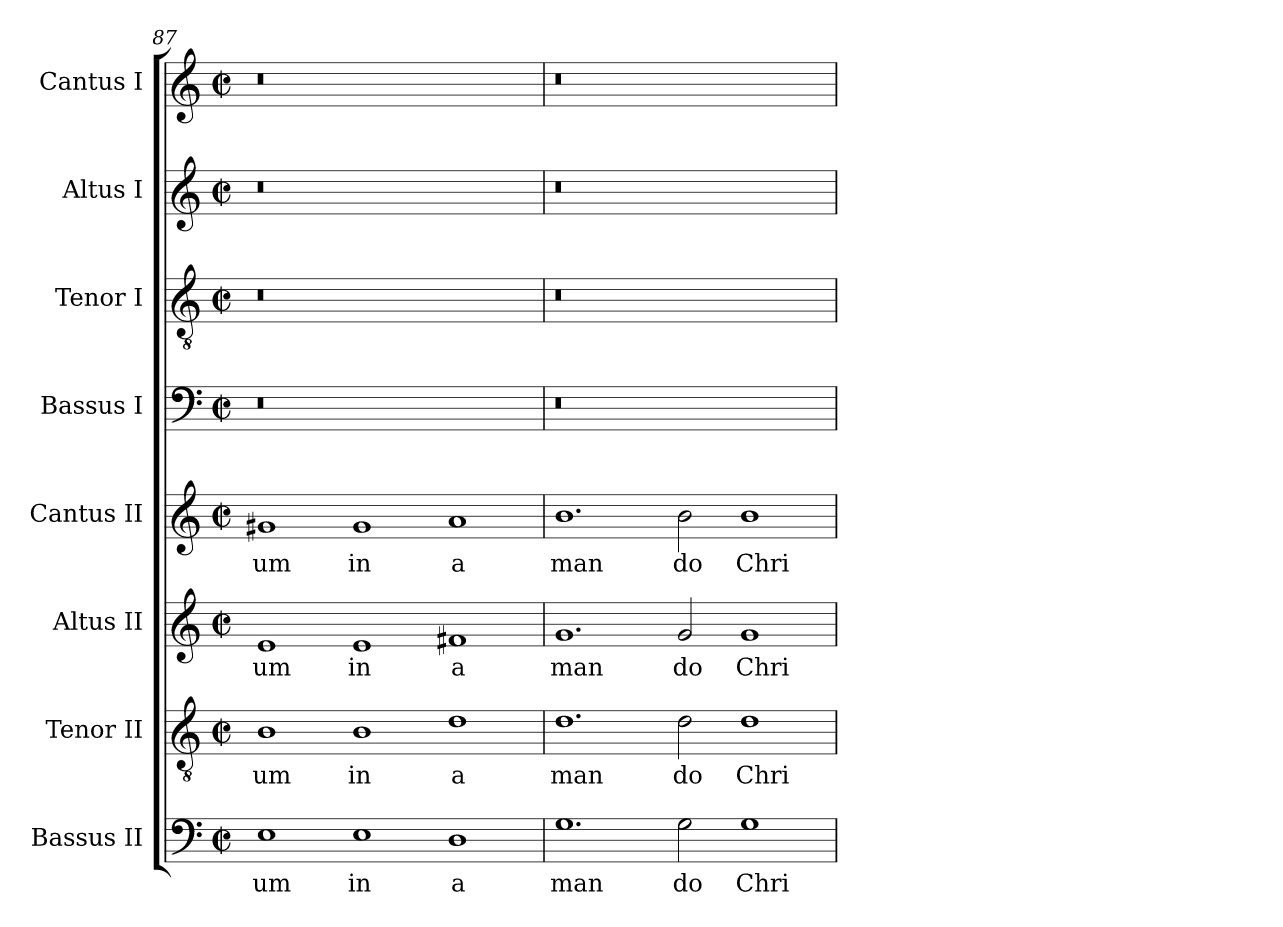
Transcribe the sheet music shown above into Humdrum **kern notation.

**kern	**text	**kern	**text	**kern	**text	**kern	**text	**kern	**kern	**kern	**kern
*part8	*part8	*part7	*part7	*part6	*part6	*part5	*part5	*part4	*part3	*part2	*part1
*staff8	*staff8	*staff7	*staff7	*staff6	*staff6	*staff5	*staff5	*staff4	*staff3	*staff2	*staff1
*I"Bassus II	*	*I"Tenor II	*	*I"Altus II	*	*I"Cantus II	*	*I"Bassus I	*I"Tenor I	*I"Altus I	*I"Cantus I
*clefF4	*	*clefGv2	*	*clefG2	*	*clefG2	*	*clefF4	*clefGv2	*clefG2	*clefG2
*k[]	*	*	*	*	*	*	*	*	*	*	*
*C:	*	*	*	*	*	*	*	*	*	*	*
*M2/2	*	*M2/2	*	*M2/2	*	*M2/2	*	*M2/2	*M2/2	*M2/2	*M2/2
*met(c|)	*	*met(c|)	*	*met(c|)	*	*met(c|)	*	*met(c|)	*met(c|)	*met(c|)	*met(c|)
=87	=87	=87	=87	=87	=87	=87	=87	=87	=87	=87	=87
!	!LO:LY:b:cj	!	!LO:LY:b:cj	!	!LO:LY:b:cj	!	!LO:LY:b:cj	!	!	!	!
1E	um	1B	um	1e	um	1g#X	um	0.r	0.r	0.r	0.r
!	!LO:LY:b:cj	!	!LO:LY:b:cj	!	!LO:LY:b:cj	!	!LO:LY:b:cj	!	!	!	!
1E	in	1B	in	1e	in	1g#	in	.	.	.	.
!	!LO:LY:b:cj	!	!LO:LY:b:cj	!	!LO:LY:b:cj	!	!LO:LY:b:cj	!	!	!	!
1D	a	1d	a	1f#X	a	1a	a	.	.	.	.
=88	=88	=88	=88	=88	=88	=88	=88	=88	=88	=88	=88
!	!LO:LY:b:cj	!	!LO:LY:b:cj	!	!LO:LY:b:cj	!	!LO:LY:b:cj	!	!	!	!
1.G	man	1.d	man	1.g	man	1.b	man	0.r	0.r	0.r	0.r
!	!LO:LY:b:cj	!	!LO:LY:b:cj	!	!LO:LY:b:cj	!	!LO:LY:b:cj	!	!	!	!
2G\	do	2d\	do	2g/	do	2b\	do	.	.	.	.
!	!LO:LY:b:cj	!	!LO:LY:b:cj	!	!LO:LY:b:cj	!	!LO:LY:b:cj	!	!	!	!
1G	Chri	1d	Chri	1g	Chri	1b	Chri	.	.	.	.
=	=	=	=	=	=	=	=	=	=	=	=
*-	*-	*-	*-	*-	*-	*-	*-	*-	*-	*-	*-
